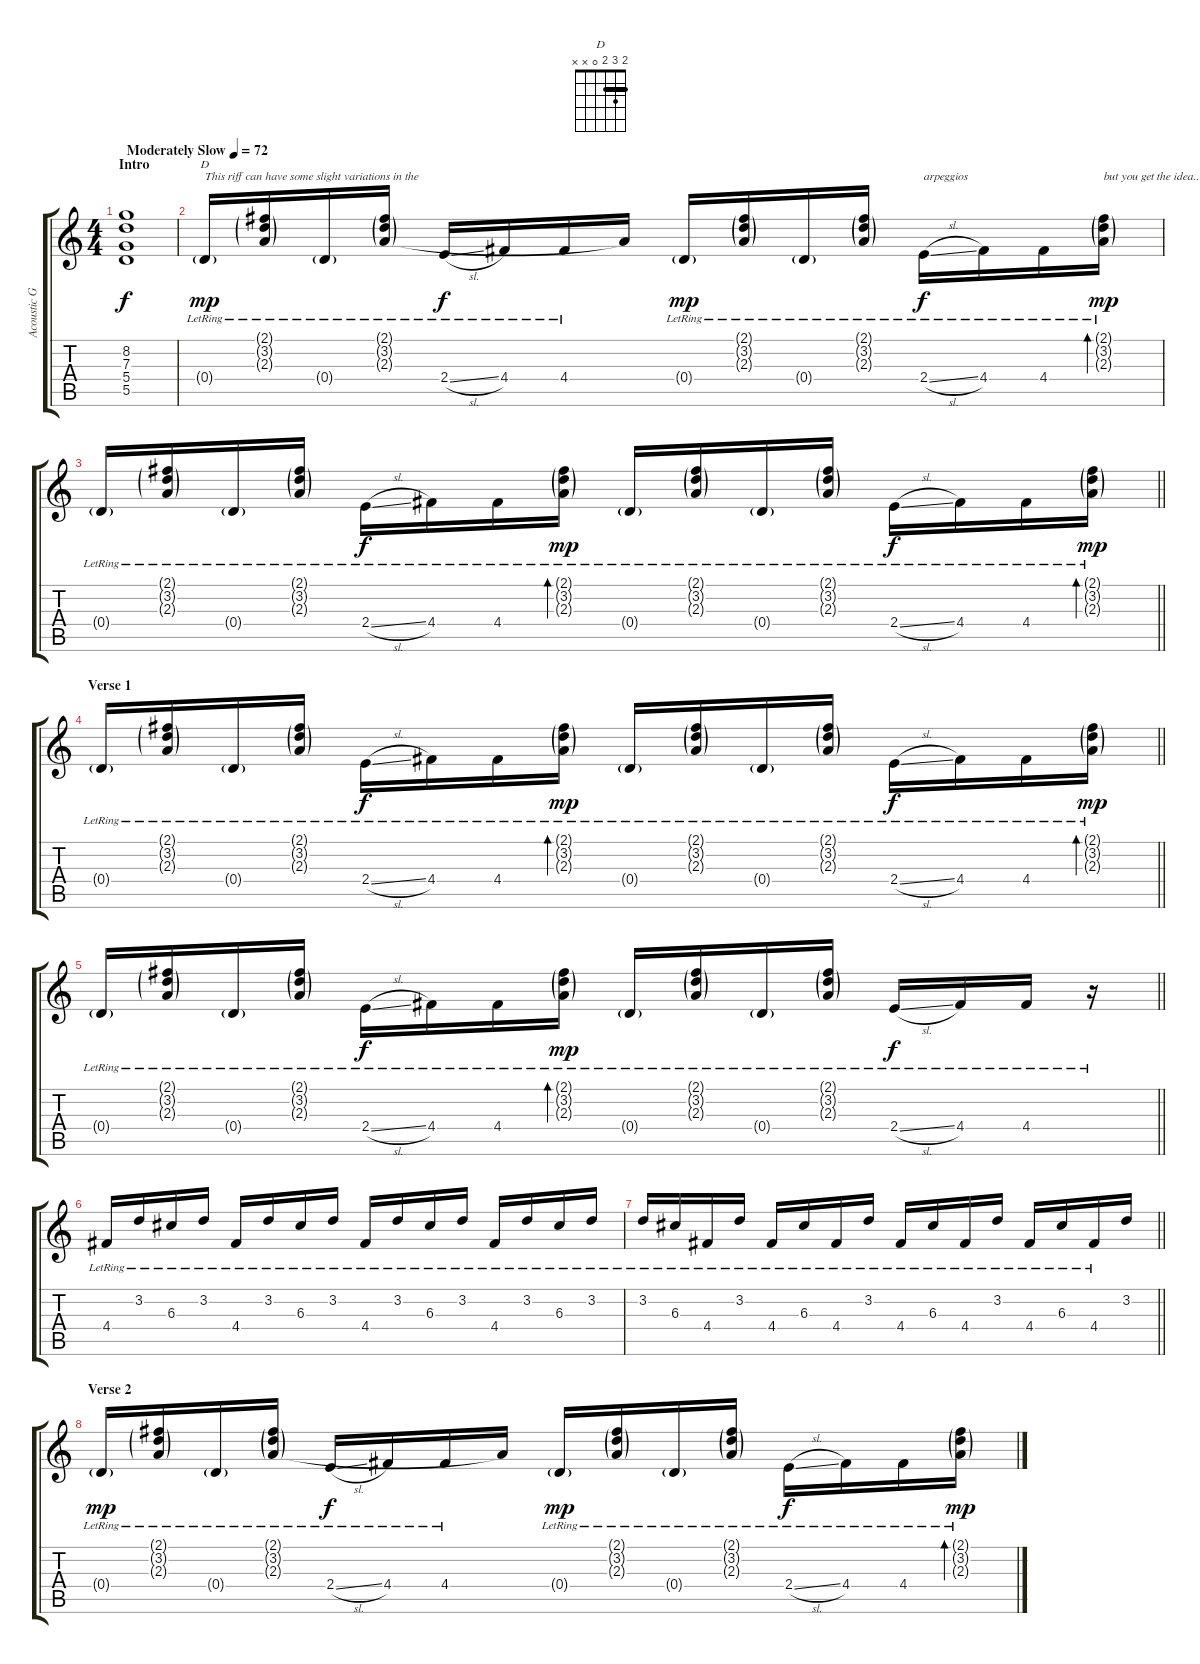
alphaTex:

\track ("Acoustic Guitar 1" "Acoustic G") {instrument acousticguitarsteel}
\staff {score tabs}
\tuning (E4 B3 G3 D3 A2 E2) {hide}
\chord ("D" 2 3 2 0 x x) {barre 2}
\ts (4 4)
\section ("" "Intro")
\tempo (72 "Moderately Slow")
\clef g2
\ks c
(8.2 7.3 5.4 5.5).1{dy f instrument electricguitarmuted} |
0.4{g lr}.16{ch "D" txt "This riff can have some slight variations in the " dy mp instrument acousticguitarsteel} (2.1{g lr} 3.2{g lr} 2.3{g lr}).16 0.4{g lr}.16 (2.1{g lr} 3.2{g lr} 2.3{g lr}).16 2.4{sl lr}.16{dy f} 4.4{lr}.16 4.4{lr}.16 2.3{t}.16 0.4{g lr}.16{dy mp} (2.1{g lr} 3.2{g lr} 2.3{g lr}).16 0.4{g lr}.16 (2.1{g lr} 3.2{g lr} 2.3{g lr}).16 2.4{sl lr}.16{txt "arpeggios" dy f} 4.4{lr}.16 4.4{lr}.16 (2.1{g lr} 3.2{g lr} 2.3{g lr}).16{bd 120 txt "but you get the idea..." dy mp} |
\barLineRight lightlight
0.4{g lr}.16 (2.1{g lr} 3.2{g lr} 2.3{g lr}).16 0.4{g lr}.16 (2.1{g lr} 3.2{g lr} 2.3{g lr}).16 2.4{sl lr}.16{dy f} 4.4{lr}.16 4.4{lr}.16 (2.1{g lr} 3.2{g lr} 2.3{g lr}).16{bd 120 dy mp} 0.4{g lr}.16 (2.1{g lr} 3.2{g lr} 2.3{g lr}).16 0.4{g lr}.16 (2.1{g lr} 3.2{g lr} 2.3{g lr}).16 2.4{sl lr}.16{dy f} 4.4{lr}.16 4.4{lr}.16 (2.1{g lr} 3.2{g lr} 2.3{g lr}).16{bd 120 dy mp} |
\section ("" "Verse 1")
\barLineRight lightlight
0.4{g lr}.16 (2.1{g lr} 3.2{g lr} 2.3{g lr}).16 0.4{g lr}.16 (2.1{g lr} 3.2{g lr} 2.3{g lr}).16 2.4{sl lr}.16{dy f} 4.4{lr}.16 4.4{lr}.16 (2.1{g lr} 3.2{g lr} 2.3{g lr}).16{bd 120 dy mp} 0.4{g lr}.16 (2.1{g lr} 3.2{g lr} 2.3{g lr}).16 0.4{g lr}.16 (2.1{g lr} 3.2{g lr} 2.3{g lr}).16 2.4{sl lr}.16{dy f} 4.4{lr}.16 4.4{lr}.16 (2.1{g lr} 3.2{g lr} 2.3{g lr}).16{bd 120 dy mp} |
\barLineRight lightlight
0.4{g lr}.16 (2.1{g lr} 3.2{g lr} 2.3{g lr}).16 0.4{g lr}.16 (2.1{g lr} 3.2{g lr} 2.3{g lr}).16 2.4{sl lr}.16{dy f} 4.4{lr}.16 4.4{lr}.16 (2.1{g lr} 3.2{g lr} 2.3{g lr}).16{bd 120 dy mp} 0.4{g lr}.16 (2.1{g lr} 3.2{g lr} 2.3{g lr}).16 0.4{g lr}.16 (2.1{g lr} 3.2{g lr} 2.3{g lr}).16 2.4{sl lr}.16{dy f} 4.4{lr}.16 4.4{lr}.16 r.16 |
4.4{lr}.16 3.2{lr}.16 6.3{lr}.16 3.2{lr}.16 4.4{lr}.16 3.2{lr}.16 6.3{lr}.16 3.2{lr}.16 4.4{lr}.16 3.2{lr}.16 6.3{lr}.16 3.2{lr}.16 4.4{lr}.16 3.2{lr}.16 6.3{lr}.16 3.2{lr}.16 |
\barLineRight lightlight
3.2{lr}.16 6.3{lr}.16 4.4{lr}.16 3.2{lr}.16 4.4{lr}.16 6.3{lr}.16 4.4{lr}.16 3.2{lr}.16 4.4{lr}.16 6.3{lr}.16 4.4{lr}.16 3.2{lr}.16 4.4{lr}.16 6.3{lr}.16 4.4{lr}.16 3.2.16 |
\section ("" "Verse 2")
0.4{g lr}.16{dy mp} (2.1{g lr} 3.2{g lr} 2.3{g lr}).16 0.4{g lr}.16 (2.1{g lr} 3.2{g lr} 2.3{g lr}).16 2.4{sl lr}.16{dy f} 4.4{lr}.16 4.4{lr}.16 2.3{t}.16 0.4{g lr}.16{dy mp} (2.1{g lr} 3.2{g lr} 2.3{g lr}).16 0.4{g lr}.16 (2.1{g lr} 3.2{g lr} 2.3{g lr}).16 2.4{sl lr}.16{dy f} 4.4{lr}.16 4.4{lr}.16 (2.1{g lr} 3.2{g lr} 2.3{g lr}).16{bd 120 dy mp}
